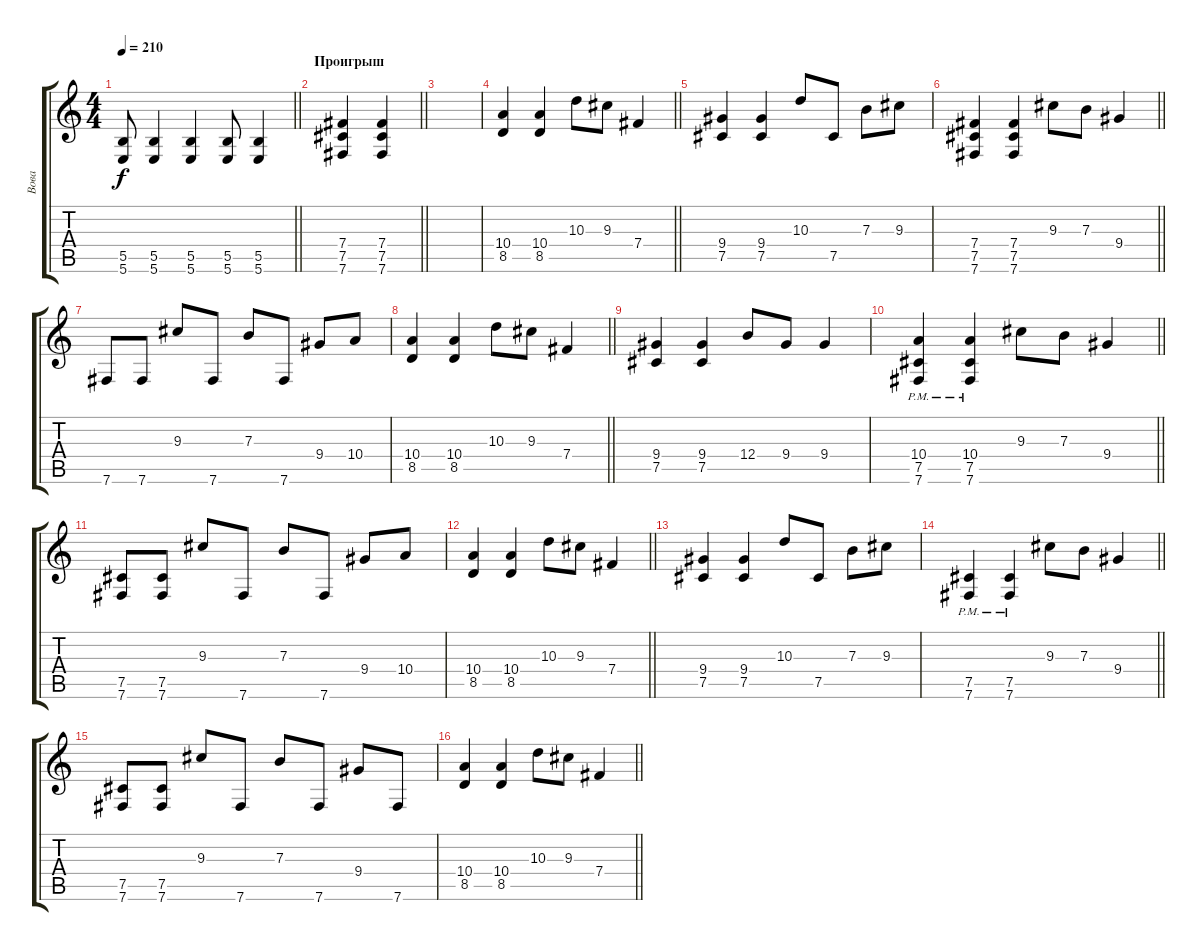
\track ("Вова" "Вова") {instrument distortionguitar}
\staff {score tabs}
\tuning (Db4 Ab3 E3 B2 Gb2 B1) {hide}
\ts (4 4)
\tempo 210
\clef g2
\barLineRight lightlight
\ks c
(5.5 5.6).8{dy f} (5.5 5.6).4 (5.5 5.6).4 (5.5 5.6).8 (5.5 5.6).4 |
\section ("" "Проигрыш")
\barLineRight lightlight
(7.4 7.5 7.6).4 (7.4 7.5 7.6).4 |
|
\barLineRight lightlight
(10.4 8.5).4 (10.4 8.5).4 10.3.8 9.3.8 7.4.4 |
(9.4 7.5).4 (9.4 7.5).4 10.3.8 7.5.8 7.3.8 9.3.8 |
\barLineRight lightlight
(7.4 7.5 7.6).4 (7.4 7.5 7.6).4 9.3.8 7.3.8 9.4.4 |
7.6.8 7.6.8 9.3.8 7.6.8 7.3.8 7.6.8 9.4.8 10.4.8 |
\barLineRight lightlight
(10.4 8.5).4 (10.4 8.5).4 10.3.8 9.3.8 7.4.4 |
(9.4 7.5).4 (9.4 7.5).4 12.4.8 9.4.8 9.4.4 |
\barLineRight lightlight
(10.4 7.5 7.6{pm}).4 (10.4 7.5 7.6{pm}).4 9.3.8 7.3.8 9.4.4 |
(7.5 7.6).8 (7.5 7.6).8 9.3.8 7.6.8 7.3.8 7.6.8 9.4.8 10.4.8 |
\barLineRight lightlight
(10.4 8.5).4 (10.4 8.5).4 10.3.8 9.3.8 7.4.4 |
(9.4 7.5).4 (9.4 7.5).4 10.3.8 7.5.8 7.3.8 9.3.8 |
\barLineRight lightlight
(7.5 7.6{pm}).4 (7.5 7.6{pm}).4 9.3.8 7.3.8 9.4.4 |
(7.5 7.6).8 (7.5 7.6).8 9.3.8 7.6.8 7.3.8 7.6.8 9.4.8 7.6.8 |
\barLineRight lightlight
(10.4 8.5).4 (10.4 8.5).4 10.3.8 9.3.8 7.4.4
